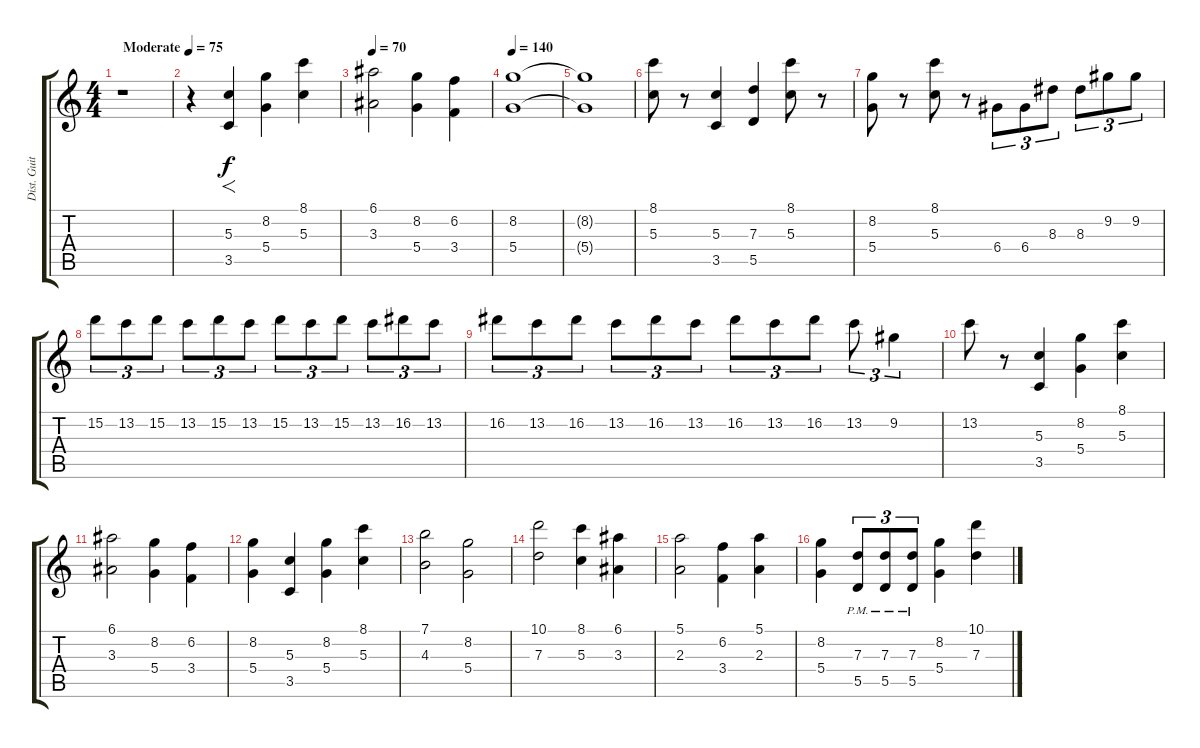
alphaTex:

\track ("Dist. Guitar 1" "Dist. Guit") {instrument distortionguitar}
\staff {score tabs}
\tuning (E4 B3 G3 D3 A2 E2) {hide}
\ts (4 4)
\tempo (75 "Moderate")
\clef g2
\ks c
r.1{dy f instrument distortionguitar} |
r.4 (5.3 3.5).4{f} (8.2 5.4).4 (8.1 5.3).4 |
\tempo 70
(6.1 3.3).2 (8.2 5.4).4 (6.2 3.4).4 |
\tempo 140
(8.2 5.4).1 |
(8.2{t} 5.4{t}).1 |
(8.1 5.3).8 r.8 (5.3 3.5).4 (7.3 5.5).4 (8.1 5.3).8 r.8 |
(8.2 5.4).8 r.8 (8.1 5.3).8 r.8 6.4.8{tu (3 2)} 6.4.8{tu (3 2)} 8.3.8{tu (3 2)} 8.3.8{tu (3 2)} 9.2.8{tu (3 2)} 9.2.8{tu (3 2)} |
15.2.8{tu (3 2)} 13.2.8{tu (3 2)} 15.2.8{tu (3 2)} 13.2.8{tu (3 2)} 15.2.8{tu (3 2)} 13.2.8{tu (3 2)} 15.2.8{tu (3 2)} 13.2.8{tu (3 2)} 15.2.8{tu (3 2)} 13.2.8{tu (3 2)} 16.2.8{tu (3 2)} 13.2.8{tu (3 2)} |
16.2.8{tu (3 2)} 13.2.8{tu (3 2)} 16.2.8{tu (3 2)} 13.2.8{tu (3 2)} 16.2.8{tu (3 2)} 13.2.8{tu (3 2)} 16.2.8{tu (3 2)} 13.2.8{tu (3 2)} 16.2.8{tu (3 2)} 13.2.8{tu (3 2)} 9.2.4{tu (3 2)} |
13.2.8 r.8 (5.3 3.5).4 (8.2 5.4).4 (8.1 5.3).4 |
(6.1 3.3).2 (8.2 5.4).4 (6.2 3.4).4 |
(8.2 5.4).4 (5.3 3.5).4 (8.2 5.4).4 (8.1 5.3).4 |
(7.1 4.3).2 (8.2 5.4).2 |
(10.1 7.3).2 (8.1 5.3).4 (6.1 3.3).4 |
(5.1 2.3).2 (6.2 3.4).4 (5.1 2.3).4 |
(8.2 5.4).4 (7.3{pm} 5.5{pm}).8{tu (3 2)} (7.3{pm} 5.5{pm}).8{tu (3 2)} (7.3{pm} 5.5{pm}).8{tu (3 2)} (8.2 5.4).4 (10.1 7.3).4
